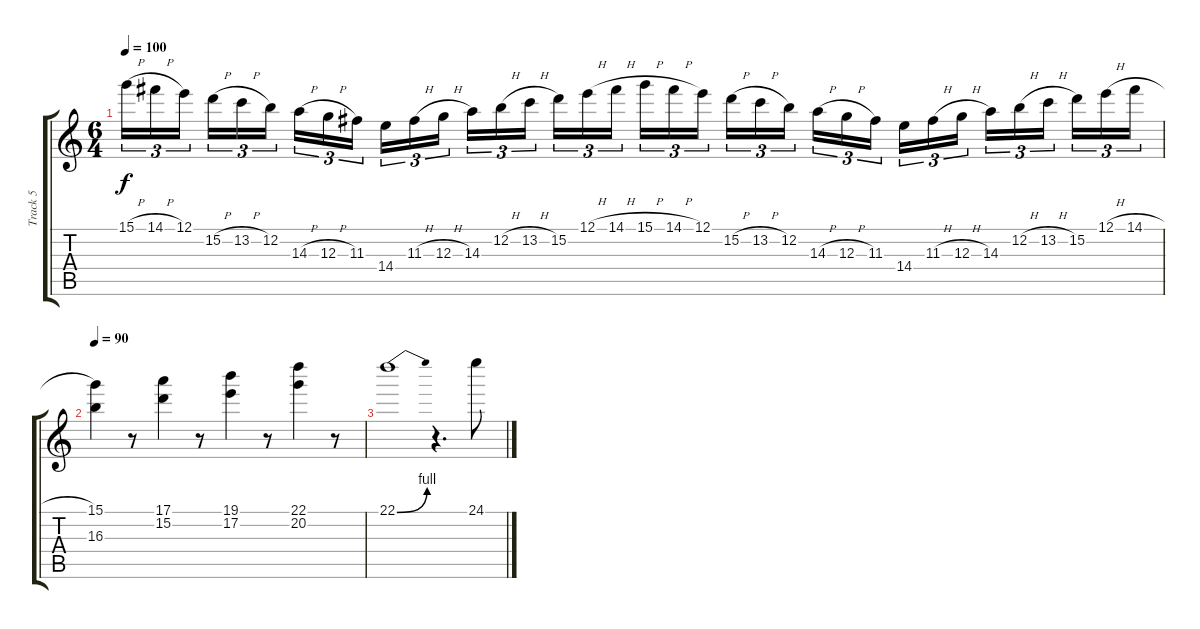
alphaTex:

\track ("Track 5" "Track 5") {instrument distortionguitar}
\staff {score tabs}
\tuning (E4 B3 G3 D3 A2 E2) {hide}
\ts (6 4)
\tempo 100
\clef g2
\ks c
15.1{h}.16{tu (3 2) dy f} 14.1{h}.16{tu (3 2)} 12.1.16{tu (3 2) beam splitsecondary} 15.2{h}.16{tu (3 2)} 13.2{h}.16{tu (3 2)} 12.2.16{tu (3 2) beam splitsecondary} 14.3{h}.16{tu (3 2)} 12.3{h}.16{tu (3 2)} 11.3.16{tu (3 2) beam splitsecondary} 14.4.16{tu (3 2)} 11.3{h}.16{tu (3 2)} 12.3{h}.16{tu (3 2) beam splitsecondary} 14.3.16{tu (3 2)} 12.2{h}.16{tu (3 2)} 13.2{h}.16{tu (3 2) beam splitsecondary} 15.2.16{tu (3 2)} 12.1{h}.16{tu (3 2)} 14.1{h}.16{tu (3 2)} 15.1{h}.16{tu (3 2)} 14.1{h}.16{tu (3 2)} 12.1.16{tu (3 2) beam splitsecondary} 15.2{h}.16{tu (3 2)} 13.2{h}.16{tu (3 2)} 12.2.16{tu (3 2) beam splitsecondary} 14.3{h}.16{tu (3 2)} 12.3{h}.16{tu (3 2)} 11.3.16{tu (3 2) beam splitsecondary} 14.4.16{tu (3 2)} 11.3{h}.16{tu (3 2)} 12.3{h}.16{tu (3 2) beam splitsecondary} 14.3.16{tu (3 2)} 12.2{h}.16{tu (3 2)} 13.2{h}.16{tu (3 2) beam splitsecondary} 15.2.16{tu (3 2)} 12.1{h}.16{tu (3 2)} 14.1{h}.16{tu (3 2)} |
\tempo 90
(15.1 16.3).4 r.8 (17.1 15.2).4 r.8 (19.1 17.2).4 r.8 (22.1 20.2).4 r.8 |
22.1{be (bend 0 0 60 4)}.1 r.4{d} 24.1.8
